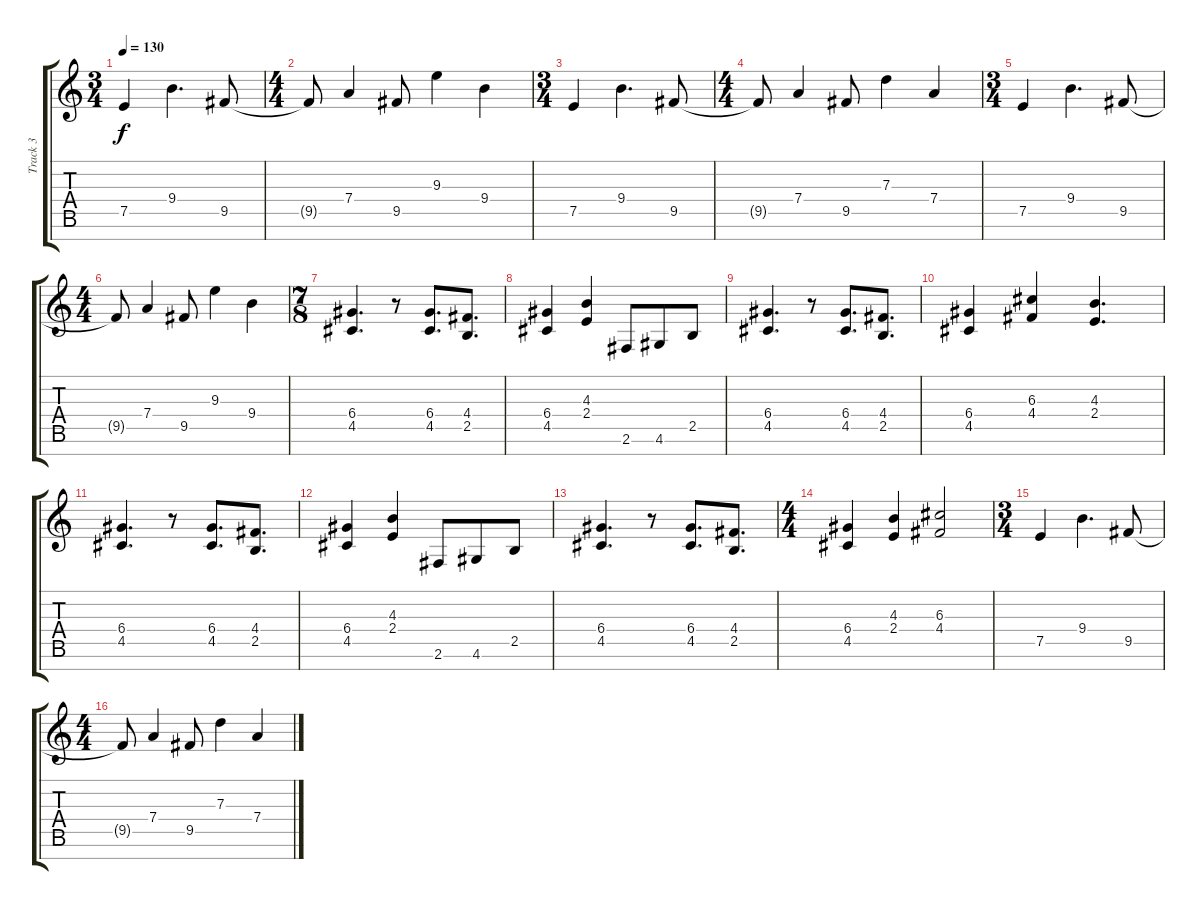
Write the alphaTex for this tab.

\track ("Track 3" "Track 3") {instrument electricguitarclean}
\staff {score tabs}
\tuning (E4 B3 G3 D3 A2 E2 B1) {hide}
\ts (3 4)
\tempo 130
\clef g2
\ks c
7.5.4{dy f} 9.4.4{d} 9.5.8 |
\ts (4 4)
9.5{t}.8 7.4.4 9.5.8 9.3.4 9.4.4 |
\ts (3 4)
7.5.4 9.4.4{d} 9.5.8 |
\ts (4 4)
9.5{t}.8 7.4.4 9.5.8 7.3.4 7.4.4 |
\ts (3 4)
7.5.4 9.4.4{d} 9.5.8 |
\ts (4 4)
9.5{t}.8 7.4.4 9.5.8 9.3.4 9.4.4 |
\ts (7 8)
(6.4 4.5).4{d} r.8 (6.4 4.5).8{d} (4.4 2.5).8{d} |
(6.4 4.5).4 (4.3 2.4).4 2.6.8 4.6.8 2.5.8 |
(6.4 4.5).4{d} r.8 (6.4 4.5).8{d} (4.4 2.5).8{d} |
(6.4 4.5).4 (6.3 4.4).4 (4.3 2.4).4{d} |
(6.4 4.5).4{d} r.8 (6.4 4.5).8{d} (4.4 2.5).8{d} |
(6.4 4.5).4 (4.3 2.4).4 2.6.8 4.6.8 2.5.8 |
(6.4 4.5).4{d} r.8 (6.4 4.5).8{d} (4.4 2.5).8{d} |
\ts (4 4)
(6.4 4.5).4 (4.3 2.4).4 (6.3 4.4).2 |
\ts (3 4)
7.5.4 9.4.4{d} 9.5.8 |
\ts (4 4)
9.5{t}.8 7.4.4 9.5.8 7.3.4 7.4.4
